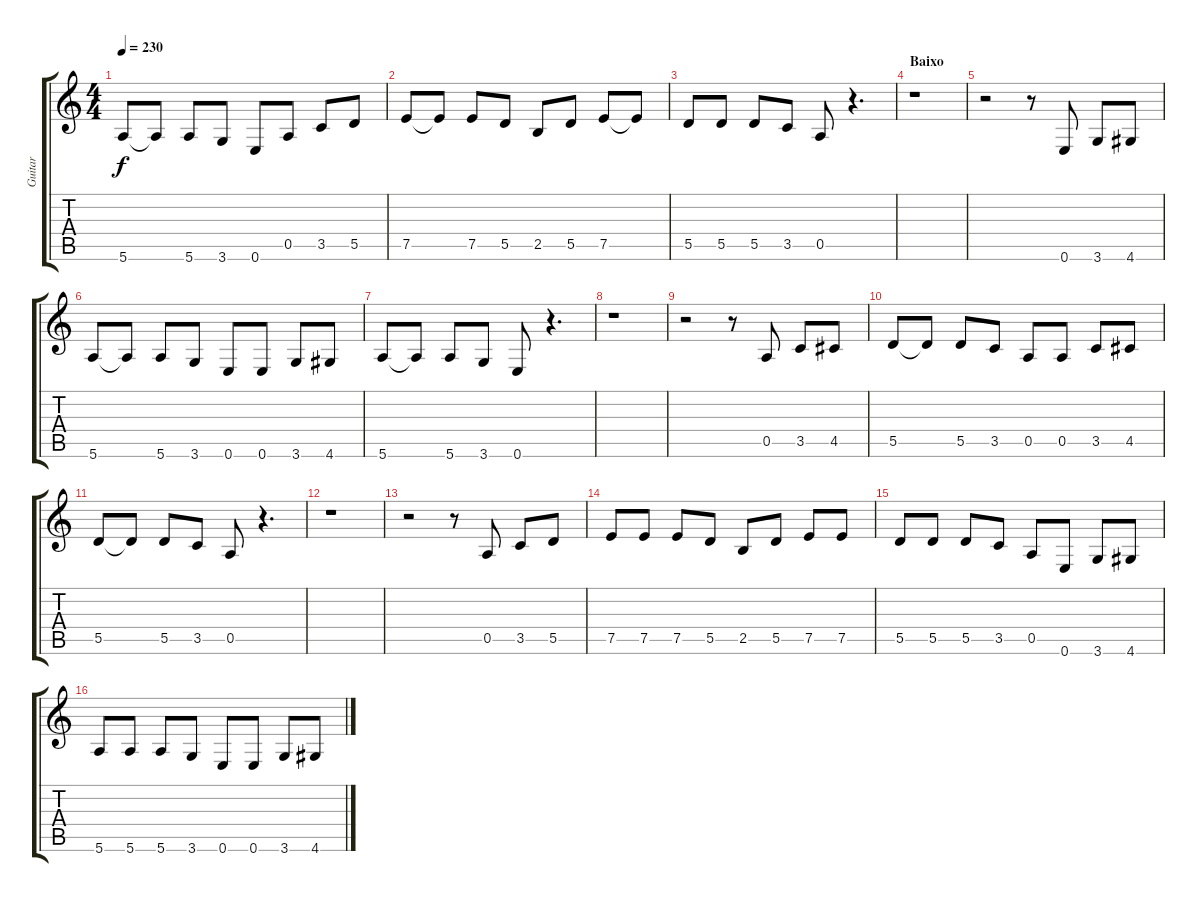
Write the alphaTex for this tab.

\track ("Guitar" "Guitar") {instrument distortionguitar}
\staff {score tabs}
\tuning (E4 B3 G3 D3 A2 E2) {hide}
\ts (4 4)
\tempo 230
\clef g2
\ks c
5.6.8{dy f} 5.6{t}.8 5.6.8 3.6.8 0.6.8 0.5.8 3.5.8 5.5.8 |
7.5.8 7.5{t}.8 7.5.8 5.5.8 2.5.8 5.5.8 7.5.8 7.5{t}.8 |
5.5.8 5.5.8 5.5.8 3.5.8 0.5.8 r.4{d} |
\section ("" "Baixo")
r.1 |
r.2 r.8 0.6.8 3.6.8 4.6.8 |
5.6.8 5.6{t}.8 5.6.8 3.6.8 0.6.8 0.6.8 3.6.8 4.6.8 |
5.6.8 5.6{t}.8 5.6.8 3.6.8 0.6.8 r.4{d} |
r.1 |
r.2 r.8 0.5.8 3.5.8 4.5.8 |
5.5.8 5.5{t}.8 5.5.8 3.5.8 0.5.8 0.5.8 3.5.8 4.5.8 |
5.5.8 5.5{t}.8 5.5.8 3.5.8 0.5.8 r.4{d} |
r.1 |
r.2 r.8 0.5.8 3.5.8 5.5.8 |
7.5.8 7.5.8 7.5.8 5.5.8 2.5.8 5.5.8 7.5.8 7.5.8 |
5.5.8 5.5.8 5.5.8 3.5.8 0.5.8 0.6.8 3.6.8 4.6.8 |
5.6.8 5.6.8 5.6.8 3.6.8 0.6.8 0.6.8 3.6.8 4.6.8
